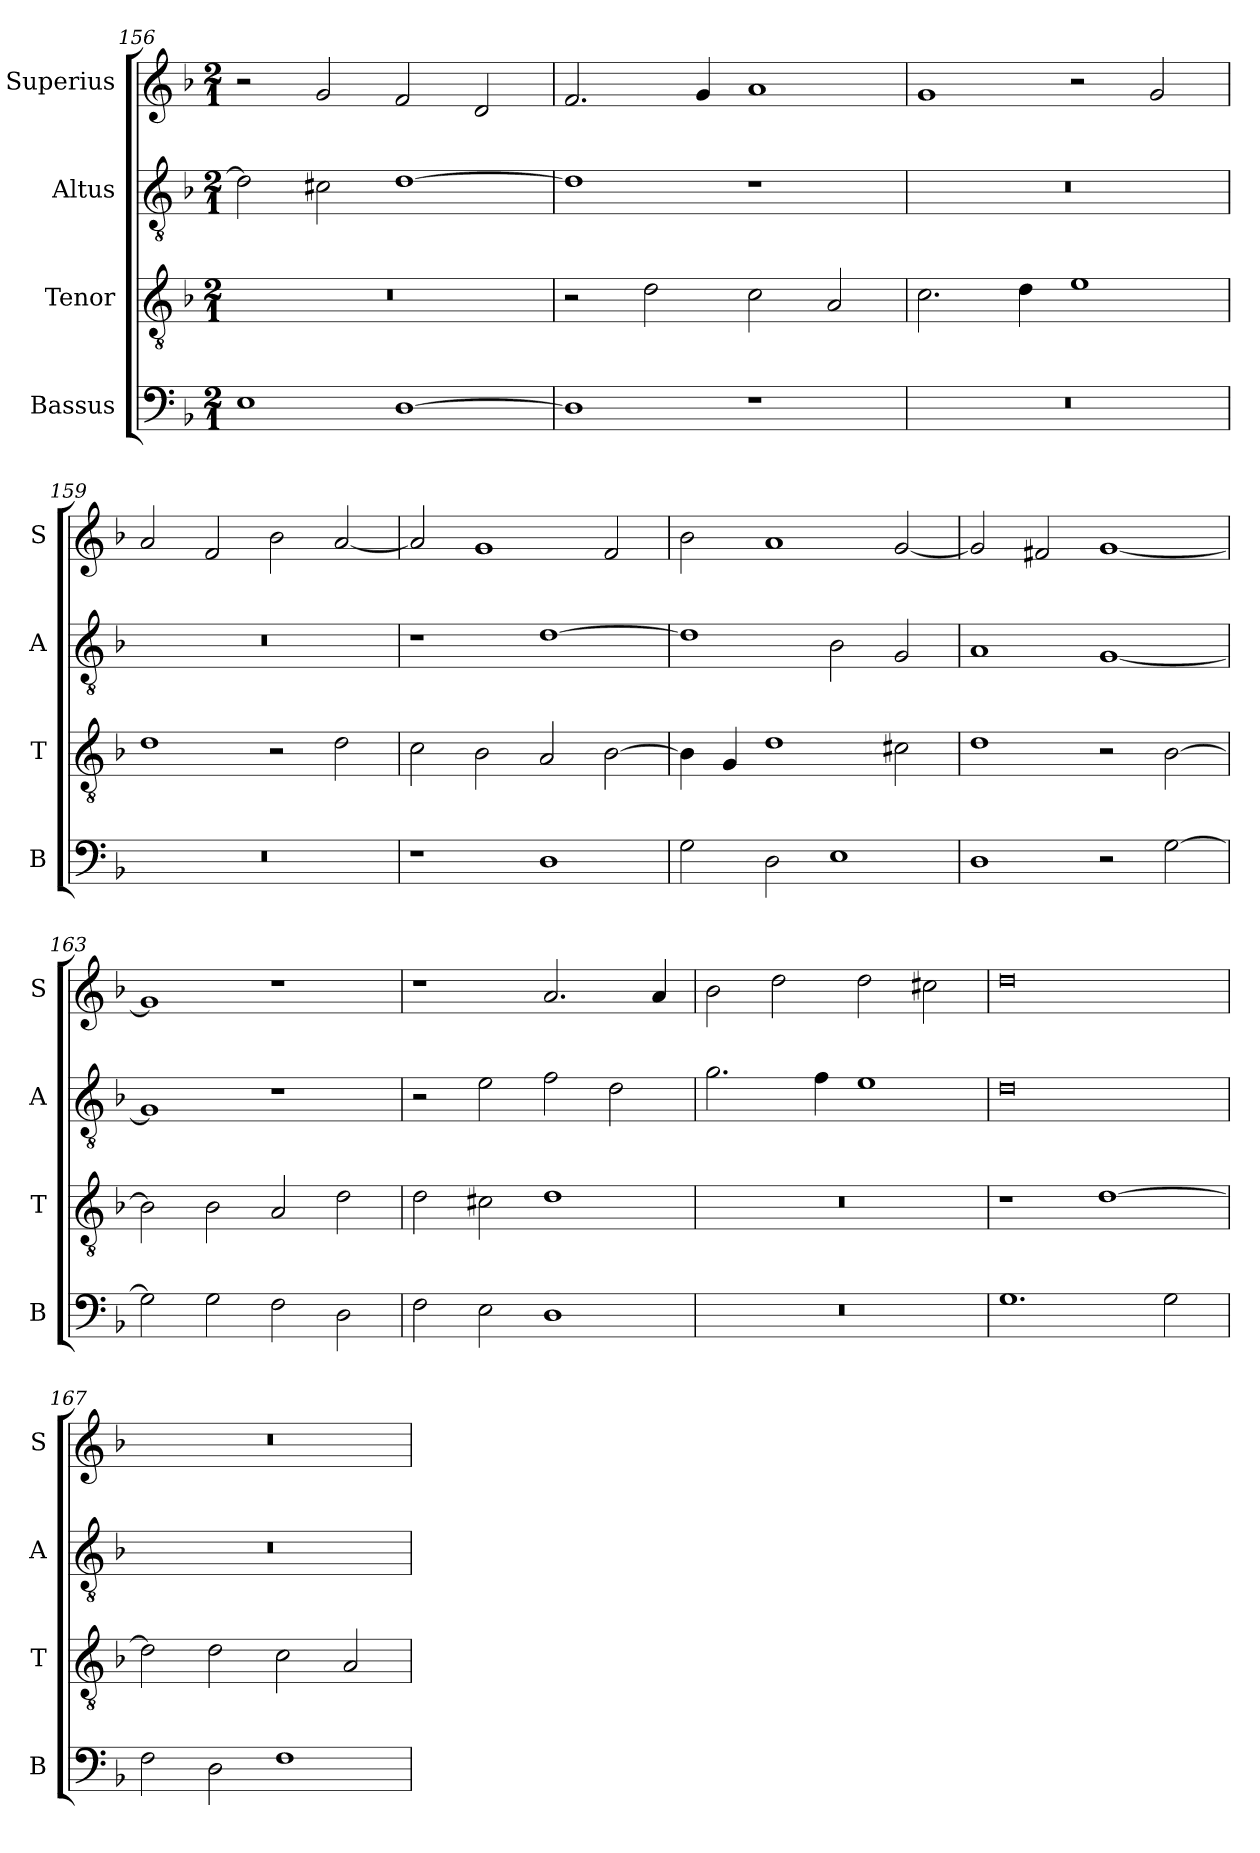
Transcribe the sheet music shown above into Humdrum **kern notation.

**kern	**kern	**kern	**kern
*part4	*part3	*part2	*part1
*staff4	*staff3	*staff2	*staff1
*I"Bassus	*I"Tenor	*I"Altus	*I"Superius
*I'B	*I'T	*I'A	*I'S
*clefF4	*clefGv2	*clefGv2	*clefG2
*k[b-]	*k[b-]	*k[b-]	*k[b-]
*F:	*F:	*F:	*F:
*M2/1	*M2/1	*M2/1	*M2/1
=156	=156	=156	=156
1E	0r	2d]	2r
.	.	2c#X	2g
[1D	.	[1d	2f
.	.	.	2d
=157	=157	=157	=157
1D]	2r	1d]	2.f
.	2d	.	.
.	.	.	4g
1r	2c	1r	1a
.	2A	.	.
=158	=158	=158	=158
0r	2.c	0r	1g
.	4d	.	.
.	1e	.	2r
.	.	.	2g
=159	=159	=159	=159
0r	1d	0r	2a
.	.	.	2f
.	2r	.	2b-
.	2d	.	[2a
=160	=160	=160	=160
1r	2c	1r	2a]
.	2B-	.	1g
1D	2A	[1d	.
.	[2B-	.	2f
=161	=161	=161	=161
2G	4B-]	1d]	2b-
.	4G	.	.
2D	1d	.	1a
1E	.	2B-	.
.	2c#X	2G	[2g
=162	=162	=162	=162
1D	1d	1A	2g]
.	.	.	2f#X
2r	2r	[1G	[1g
[2G	[2B-	.	.
=163	=163	=163	=163
2G]	2B-]	1G]	1g]
2G	2B-	.	.
2F	2A	1r	1r
2D	2d	.	.
=164	=164	=164	=164
2F	2d	2r	1r
2E	2c#X	2e	.
1D	1d	2f	2.a
.	.	2d	.
.	.	.	4a
=165	=165	=165	=165
0r	0r	2.g	2b-
.	.	.	2dd
.	.	4f	.
.	.	1e	2dd
.	.	.	2cc#X
=166	=166	=166	=166
1.G	1r	0d	0dd
.	[1d	.	.
2G	.	.	.
=167	=167	=167	=167
2F	2d]	0r	0r
2D	2d	.	.
1F	2c	.	.
.	2A	.	.
=	=	=	=
*-	*-	*-	*-
